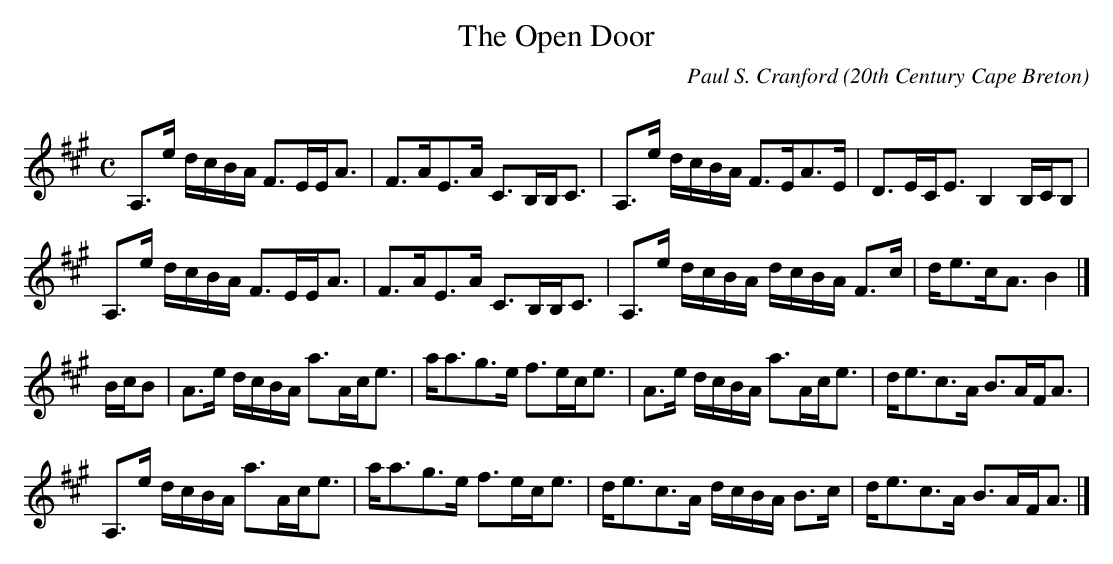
X:1
T:The Open Door
C:Paul S. Cranford
O:20th Century Cape Breton
Q:288
L:1/8
M:C
K:A
A,>e d/c/B/A/ F>EE<A|F>AE>A C>B,B,<C|A,>e d/c/B/A/ F>EA>E|D>EC<E B,2 B,/C/B,|!
A,>e d/c/B/A/ F>EE<A|F>AE>A C>B,B,<C|A,>e d/c/B/A/ d/c/B/A/ F>c|d<ec<A B2|]!
B/c/B|A>e d/c/B/A/ a>Ac<e|a<ag>e f>ec<e|A>e d/c/B/A/ a>Ac<e|d<ec>A B>AF<A|!
A,>e d/c/B/A/ a>Ac<e|a<ag>e f>ec<e|d<ec>A d/c/B/A/ B>c|d<ec>A B>AF<A|]!
